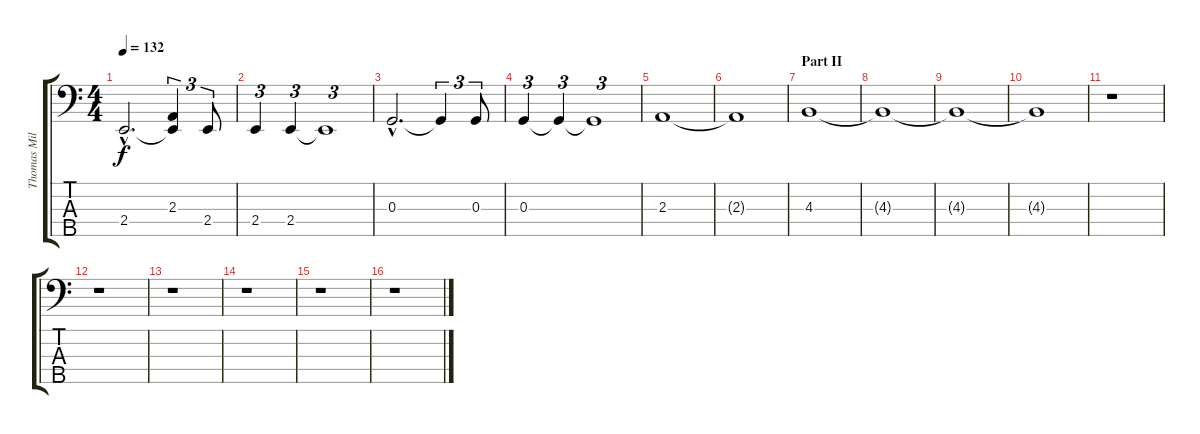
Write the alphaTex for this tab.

\track ("Thomas Miller [Bass]" "Thomas Mil") {instrument electricbassfinger}
\staff {score tabs}
\tuning (F2 C2 G1 D1 A0) {hide}
\ts (4 4)
\tempo 132
\clef f4
\ks c
2.4{hac}.2{d dy f} (2.3{t} 2.4{t}).4{tu (3 2)} 2.4.8{tu (3 2)} |
2.4.4{tu (3 2)} 2.4.4{tu (3 2)} 2.4{t}.1{tu (3 2)} |
0.3{hac}.2{d} 0.3{t}.4{tu (3 2)} 0.3.8{tu (3 2)} |
0.3.4{tu (3 2)} 0.3{t}.4{tu (3 2)} 0.3{t}.1{tu (3 2)} |
2.3.1 |
2.3{t}.1 |
\section ("" "Part II")
4.3.1 |
4.3{t}.1 |
4.3{t}.1 |
4.3{t}.1 |
r.1 |
r.1 |
r.1 |
r.1 |
r.1 |
r.1
